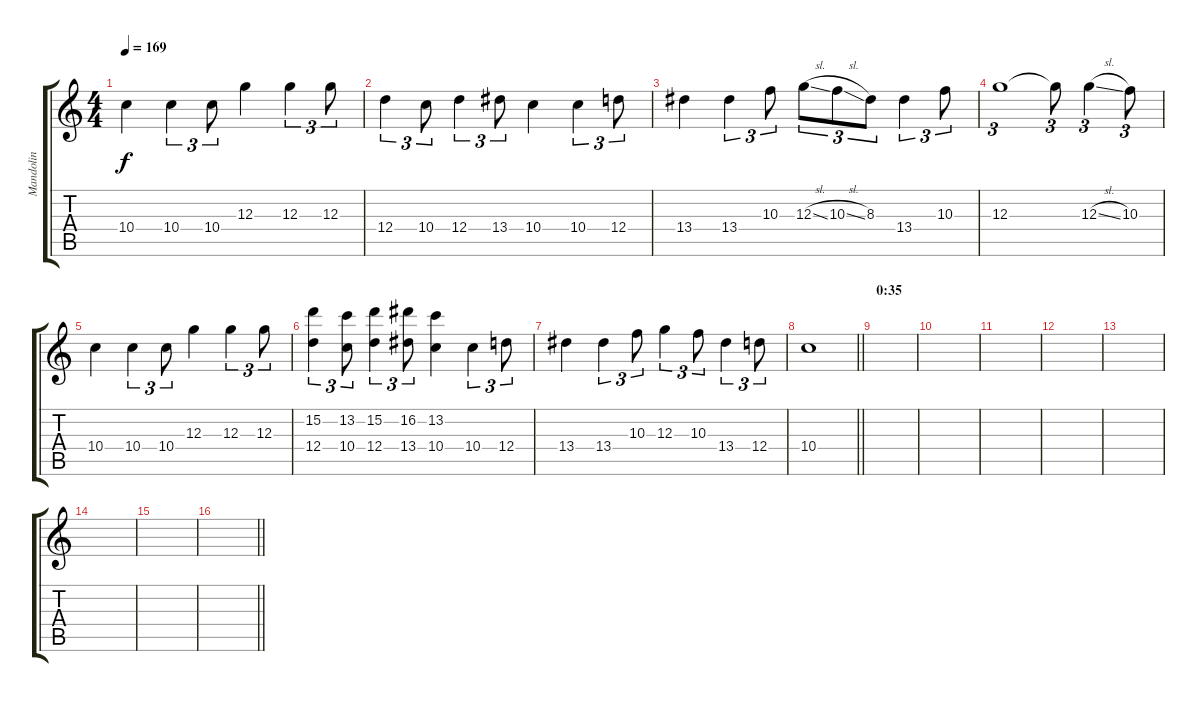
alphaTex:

\track ("Mandolin" "Mandolin") {instrument banjo}
\staff {score tabs}
\tuning (E4 B3 G3 D3 A2 E2) {hide}
\displaytranspose 12
\ts (4 4)
\tempo 169
\clef g2
\ks c
10.4.4{dy f} 10.4.4{tu (3 2)} 10.4.8{tu (3 2)} 12.3.4 12.3.4{tu (3 2)} 12.3.8{tu (3 2)} |
12.4.4{tu (3 2)} 10.4.8{tu (3 2)} 12.4.4{tu (3 2)} 13.4.8{tu (3 2)} 10.4.4 10.4.4{tu (3 2)} 12.4.8{tu (3 2)} |
13.4.4 13.4.4{tu (3 2)} 10.3.8{tu (3 2)} 12.3{sl}.8{tu (3 2)} 10.3{sl}.8{tu (3 2)} 8.3.8{tu (3 2)} 13.4.4{tu (3 2)} 10.3.8{tu (3 2)} |
12.3.1{tu (3 2)} 12.3{t}.8{tu (3 2)} 12.3{sl}.4{tu (3 2)} 10.3.8{tu (3 2)} |
10.4.4 10.4.4{tu (3 2)} 10.4.8{tu (3 2)} 12.3.4 12.3.4{tu (3 2)} 12.3.8{tu (3 2)} |
(15.2 12.4).4{tu (3 2)} (13.2 10.4).8{tu (3 2)} (15.2 12.4).4{tu (3 2)} (16.2 13.4).8{tu (3 2)} (13.2 10.4).4 10.4.4{tu (3 2)} 12.4.8{tu (3 2)} |
13.4.4 13.4.4{tu (3 2)} 10.3.8{tu (3 2)} 12.3.4{tu (3 2)} 10.3.8{tu (3 2)} 13.4.4{tu (3 2)} 12.4.8{tu (3 2)} |
\barLineRight lightlight
10.4.1 |
\section ("" "0:35")
|
|
|
|
|
|
|
\barLineRight lightlight
